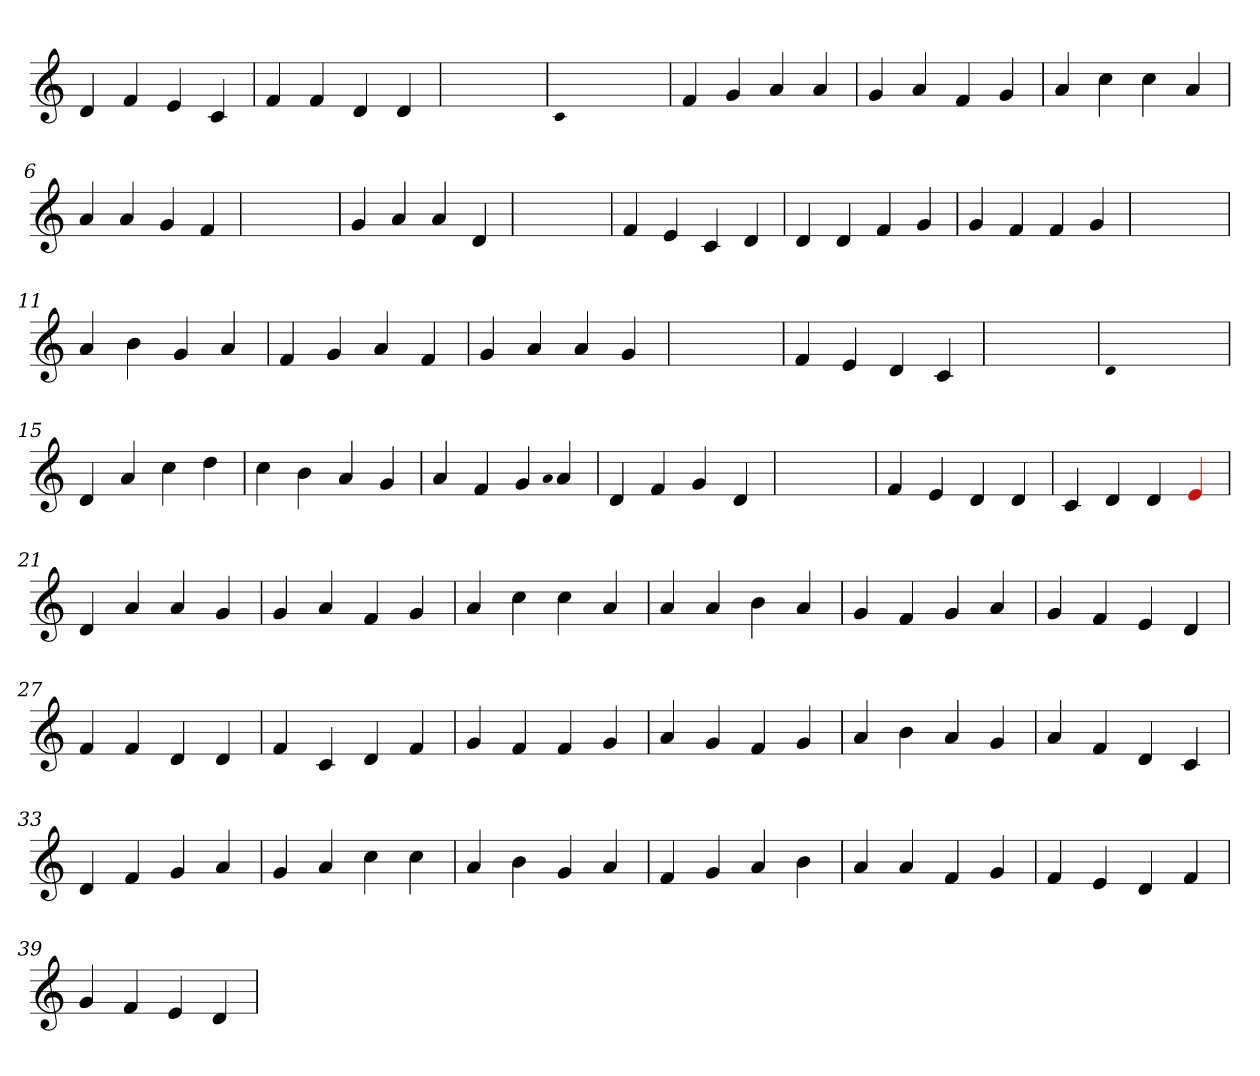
**kern
*part1
*staff1
*clefG2
=1
4d
4f
4e
4c
=2
4f
4f
4d
4d
=3
1ryy
=3
qqc
1ryy
=3
4f
4g
4a
4a
=4
4g
4a
4f
4g
=5
4a
4cc
4cc
4a
=6
4a
4a
4g
4f
=7
1ryy
=7
4g
4a
4a
4d
=8
1ryy
=8
4f
4e
4c
4d
=9
4d
4d
4f
4g
=10
4g
4f
4f
4g
=11
1ryy
=11
4a
4b
4g
4a
=12
4f
4g
4a
4f
=13
4g
4a
4a
4g
=14
1ryy
=14
4f
4e
4d
4c
=15
1ryy
=15
qqd
1ryy
=15
4d
4a
4cc
4dd
=16
4cc
4b
4a
4g
=17
4a
4f
4g
qqa
4a
=18
4d
4f
4g
4d
=19
1ryy
=19
4f
4e
4d
4d
=20
4c
4d
4d
4Re
=21
4d
4a
4a
4g
=22
4g
4a
4f
4g
=23
4a
4cc
4cc
4a
=24
4a
4a
4b
4a
=25
4g
4f
4g
4a
=26
4g
4f
4e
4d
=27
4f
4f
4d
4d
=28
4f
4c
4d
4f
=29
4g
4f
4f
4g
=30
4a
4g
4f
4g
=31
4a
4b
4a
4g
=32
4a
4f
4d
4c
=33
4d
4f
4g
4a
=34
4g
4a
4cc
4cc
=35
4a
4b
4g
4a
=36
4f
4g
4a
4b
=37
4a
4a
4f
4g
=38
4f
4e
4d
4f
=39
4g
4f
4e
4d
=
*-
